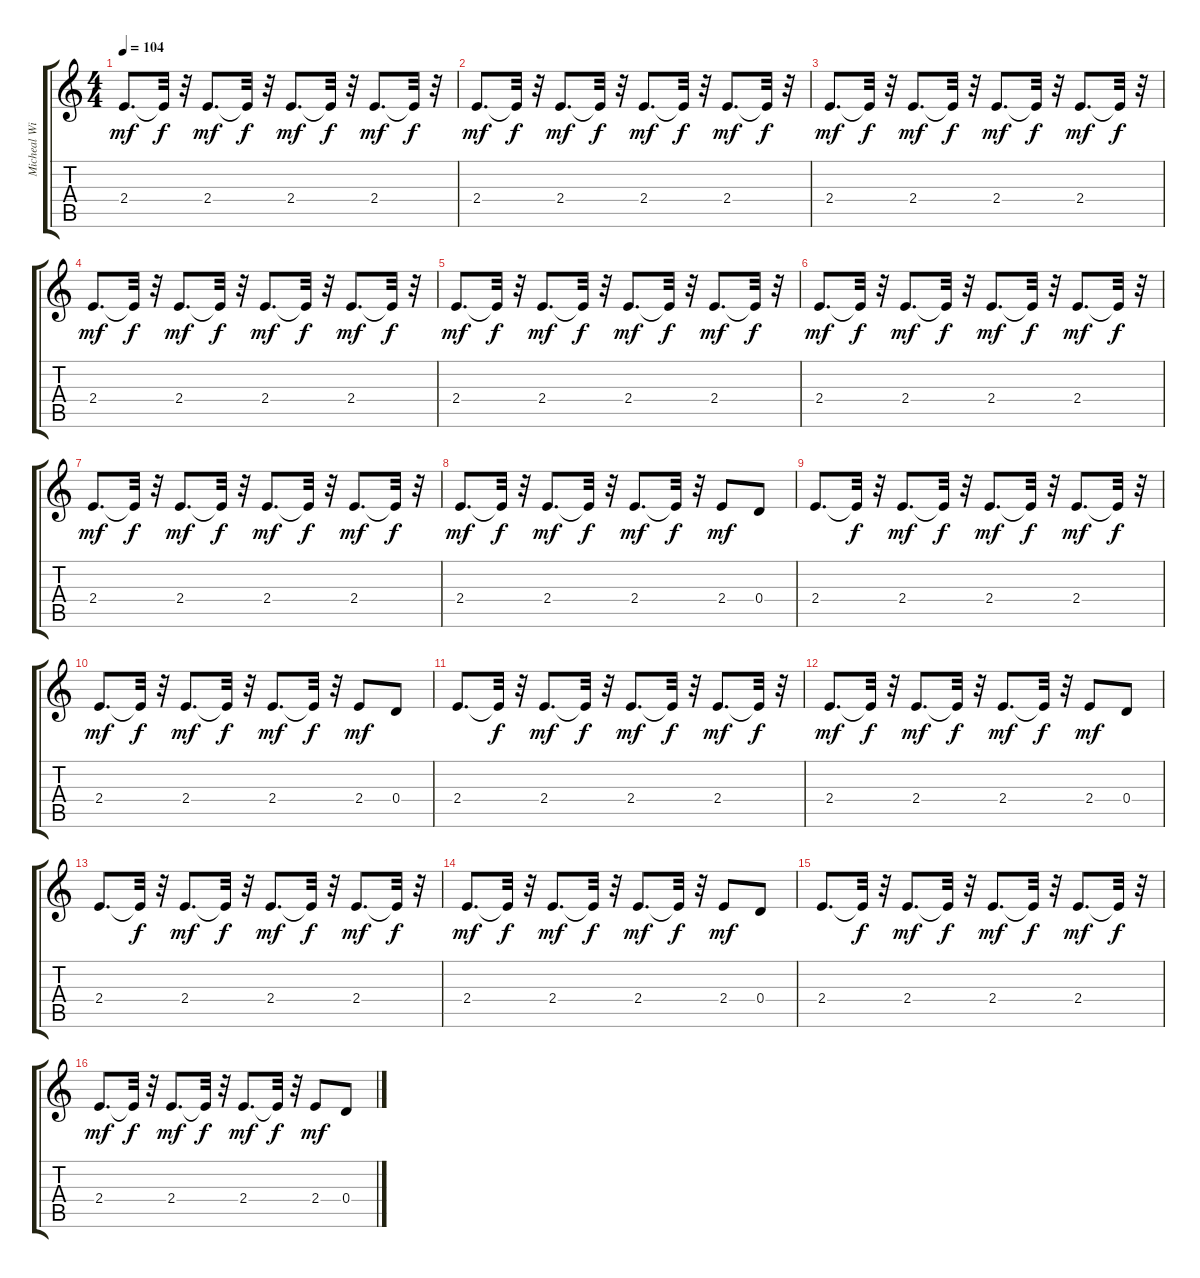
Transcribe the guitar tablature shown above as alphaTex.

\track ("Micheal Wilton" "Micheal Wi") {instrument distortionguitar}
\staff {score tabs}
\tuning (E4 B3 G3 D3 A2 E2) {hide}
\ts (4 4)
\tempo 104
\clef g2
\ks c
2.4.8{d dy mf instrument distortionguitar} 2.4{t}.32{dy f} r.32 2.4.8{d dy mf} 2.4{t}.32{dy f} r.32 2.4.8{d dy mf} 2.4{t}.32{dy f} r.32 2.4.8{d dy mf} 2.4{t}.32{dy f} r.32 |
2.4.8{d dy mf} 2.4{t}.32{dy f} r.32 2.4.8{d dy mf} 2.4{t}.32{dy f} r.32 2.4.8{d dy mf} 2.4{t}.32{dy f} r.32 2.4.8{d dy mf} 2.4{t}.32{dy f} r.32 |
2.4.8{d dy mf} 2.4{t}.32{dy f} r.32 2.4.8{d dy mf} 2.4{t}.32{dy f} r.32 2.4.8{d dy mf} 2.4{t}.32{dy f} r.32 2.4.8{d dy mf} 2.4{t}.32{dy f} r.32 |
2.4.8{d dy mf} 2.4{t}.32{dy f} r.32 2.4.8{d dy mf} 2.4{t}.32{dy f} r.32 2.4.8{d dy mf} 2.4{t}.32{dy f} r.32 2.4.8{d dy mf} 2.4{t}.32{dy f} r.32 |
2.4.8{d dy mf} 2.4{t}.32{dy f} r.32 2.4.8{d dy mf} 2.4{t}.32{dy f} r.32 2.4.8{d dy mf} 2.4{t}.32{dy f} r.32 2.4.8{d dy mf} 2.4{t}.32{dy f} r.32 |
2.4.8{d dy mf} 2.4{t}.32{dy f} r.32 2.4.8{d dy mf} 2.4{t}.32{dy f} r.32 2.4.8{d dy mf} 2.4{t}.32{dy f} r.32 2.4.8{d dy mf} 2.4{t}.32{dy f} r.32 |
2.4.8{d dy mf} 2.4{t}.32{dy f} r.32 2.4.8{d dy mf} 2.4{t}.32{dy f} r.32 2.4.8{d dy mf} 2.4{t}.32{dy f} r.32 2.4.8{d dy mf} 2.4{t}.32{dy f} r.32 |
2.4.8{d dy mf} 2.4{t}.32{dy f} r.32 2.4.8{d dy mf} 2.4{t}.32{dy f} r.32 2.4.8{d dy mf} 2.4{t}.32{dy f} r.32 2.4.8{dy mf} 0.4.8 |
2.4.8{d} 2.4{t}.32{dy f} r.32 2.4.8{d dy mf} 2.4{t}.32{dy f} r.32 2.4.8{d dy mf} 2.4{t}.32{dy f} r.32 2.4.8{d dy mf} 2.4{t}.32{dy f} r.32 |
2.4.8{d dy mf} 2.4{t}.32{dy f} r.32 2.4.8{d dy mf} 2.4{t}.32{dy f} r.32 2.4.8{d dy mf} 2.4{t}.32{dy f} r.32 2.4.8{dy mf} 0.4.8 |
2.4.8{d} 2.4{t}.32{dy f} r.32 2.4.8{d dy mf} 2.4{t}.32{dy f} r.32 2.4.8{d dy mf} 2.4{t}.32{dy f} r.32 2.4.8{d dy mf} 2.4{t}.32{dy f} r.32 |
2.4.8{d dy mf} 2.4{t}.32{dy f} r.32 2.4.8{d dy mf} 2.4{t}.32{dy f} r.32 2.4.8{d dy mf} 2.4{t}.32{dy f} r.32 2.4.8{dy mf} 0.4.8 |
2.4.8{d} 2.4{t}.32{dy f} r.32 2.4.8{d dy mf} 2.4{t}.32{dy f} r.32 2.4.8{d dy mf} 2.4{t}.32{dy f} r.32 2.4.8{d dy mf} 2.4{t}.32{dy f} r.32 |
2.4.8{d dy mf} 2.4{t}.32{dy f} r.32 2.4.8{d dy mf} 2.4{t}.32{dy f} r.32 2.4.8{d dy mf} 2.4{t}.32{dy f} r.32 2.4.8{dy mf} 0.4.8 |
2.4.8{d} 2.4{t}.32{dy f} r.32 2.4.8{d dy mf} 2.4{t}.32{dy f} r.32 2.4.8{d dy mf} 2.4{t}.32{dy f} r.32 2.4.8{d dy mf} 2.4{t}.32{dy f} r.32 |
2.4.8{d dy mf} 2.4{t}.32{dy f} r.32 2.4.8{d dy mf} 2.4{t}.32{dy f} r.32 2.4.8{d dy mf} 2.4{t}.32{dy f} r.32 2.4.8{dy mf} 0.4.8
